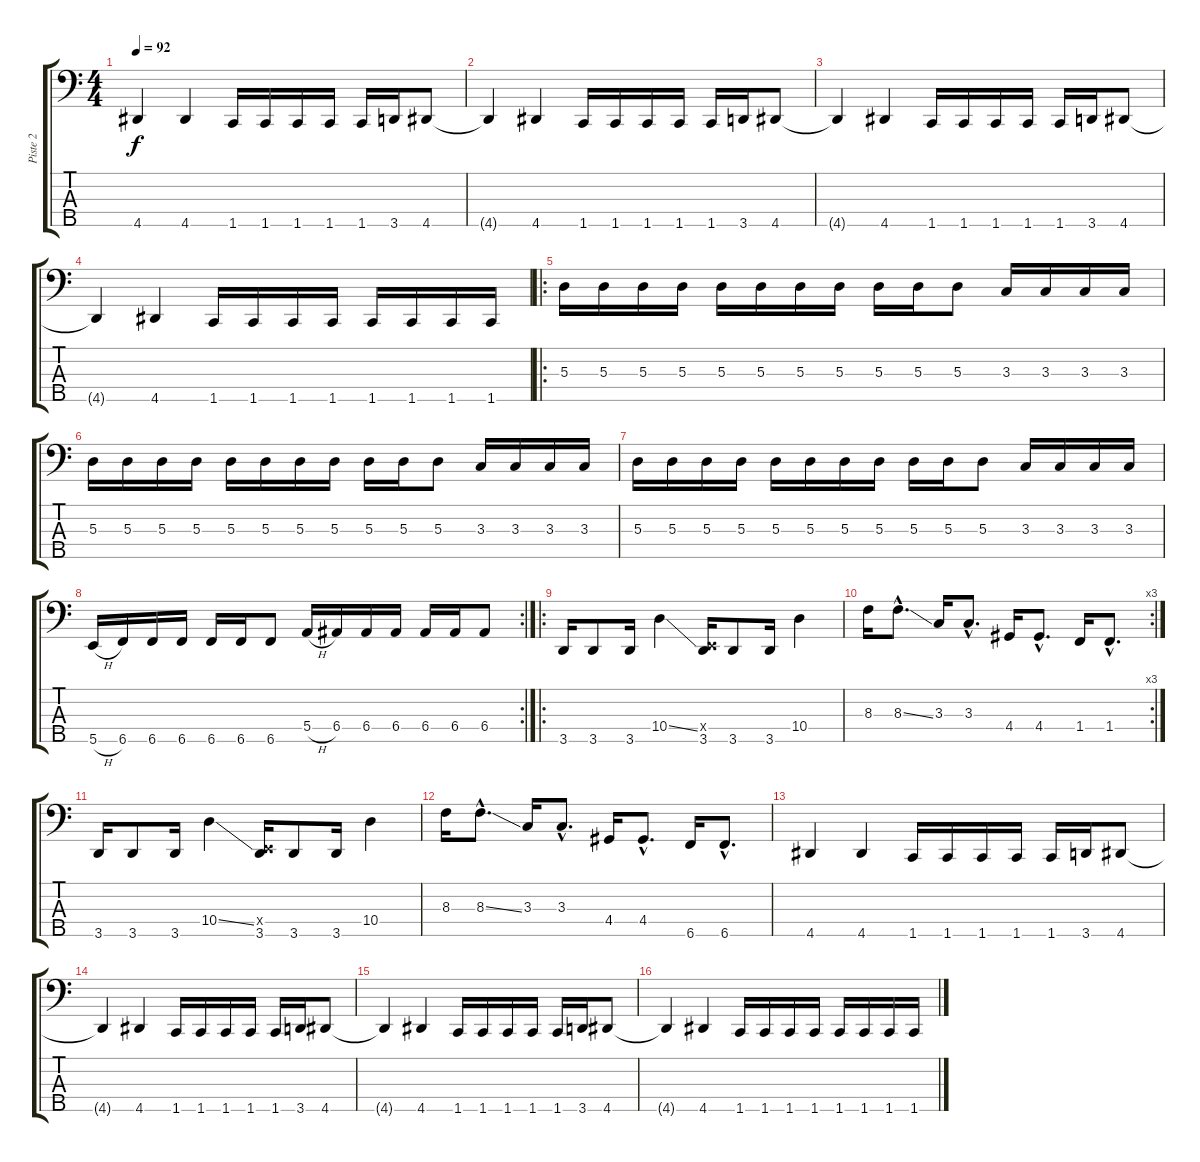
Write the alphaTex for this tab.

\track ("Piste 2" "Piste 2") {instrument electricbassfinger}
\staff {score tabs}
\tuning (G2 D2 A1 E1 B0) {hide}
\ts (4 4)
\tempo 92
\clef f4
\ks c
4.5.4{dy f} 4.5.4 1.5.16 1.5.16 1.5.16 1.5.16 1.5.16 3.5.16 4.5.8 |
4.5{t}.4 4.5.4 1.5.16 1.5.16 1.5.16 1.5.16 1.5.16 3.5.16 4.5.8 |
4.5{t}.4 4.5.4 1.5.16 1.5.16 1.5.16 1.5.16 1.5.16 3.5.16 4.5.8 |
4.5{t}.4 4.5.4 1.5.16 1.5.16 1.5.16 1.5.16 1.5.16 1.5.16 1.5.16 1.5.16 |
\ro
5.3.16 5.3.16 5.3.16 5.3.16 5.3.16 5.3.16 5.3.16 5.3.16 5.3.16 5.3.16 5.3.8 3.3.16 3.3.16 3.3.16 3.3.16 |
5.3.16 5.3.16 5.3.16 5.3.16 5.3.16 5.3.16 5.3.16 5.3.16 5.3.16 5.3.16 5.3.8 3.3.16 3.3.16 3.3.16 3.3.16 |
5.3.16 5.3.16 5.3.16 5.3.16 5.3.16 5.3.16 5.3.16 5.3.16 5.3.16 5.3.16 5.3.8 3.3.16 3.3.16 3.3.16 3.3.16 |
\rc 2
5.5{h}.16 6.5.16 6.5.16 6.5.16 6.5.16 6.5.16 6.5.8 5.4{h}.16 6.4.16 6.4.16 6.4.16 6.4.16 6.4.16 6.4.8 |
\ro
3.5.16 3.5.8 3.5.16 10.4{ss}.4 (0.4{x} 3.5).16 3.5.8 3.5.16 10.4.4 |
\rc 3
8.3.16 8.3{ss hac}.8{d} 3.3.16 3.3{hac}.8{d} 4.4.16 4.4{hac}.8{d} 1.4.16 1.4{hac}.8{d} |
3.5.16 3.5.8 3.5.16 10.4{ss}.4 (0.4{x} 3.5).16 3.5.8 3.5.16 10.4.4 |
8.3.16 8.3{ss hac}.8{d} 3.3.16 3.3{hac}.8{d} 4.4.16 4.4{hac}.8{d} 6.5.16 6.5{hac}.8{d} |
4.5.4 4.5.4 1.5.16 1.5.16 1.5.16 1.5.16 1.5.16 3.5.16 4.5.8 |
4.5{t}.4 4.5.4 1.5.16 1.5.16 1.5.16 1.5.16 1.5.16 3.5.16 4.5.8 |
4.5{t}.4 4.5.4 1.5.16 1.5.16 1.5.16 1.5.16 1.5.16 3.5.16 4.5.8 |
4.5{t}.4 4.5.4 1.5.16 1.5.16 1.5.16 1.5.16 1.5.16 1.5.16 1.5.16 1.5.16
